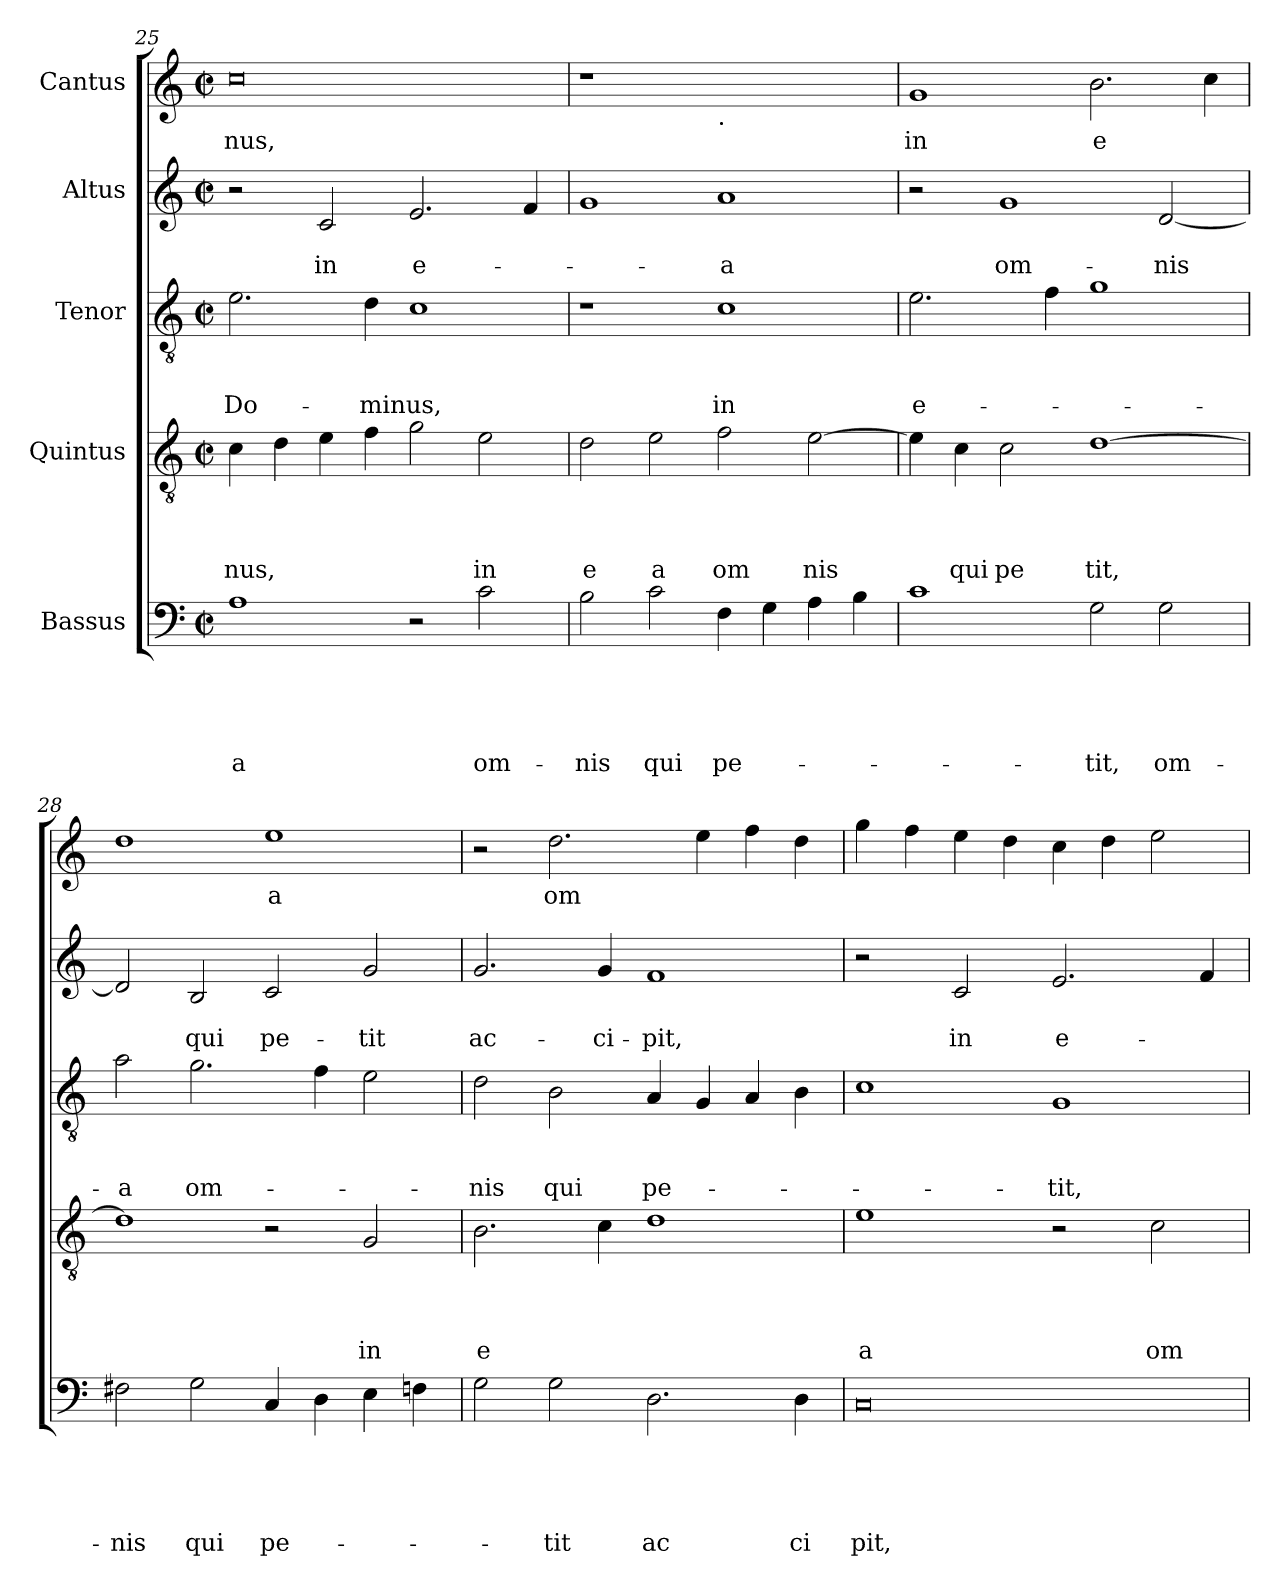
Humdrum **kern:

**kern	**text	**text	**text	**text	**text	**kern	**text	**text	**text	**text	**kern	**text	**text	**text	**kern	**text	**text	**kern	**text
*part5	*part5	*part5	*part5	*part5	*part5	*part4	*part4	*part4	*part4	*part4	*part3	*part3	*part3	*part3	*part2	*part2	*part2	*part1	*part1
*staff5	*staff5	*staff5	*staff5	*staff5	*staff5	*staff4	*staff4	*staff4	*staff4	*staff4	*staff3	*staff3	*staff3	*staff3	*staff2	*staff2	*staff2	*staff1	*staff1
*I"Bassus	*	*	*	*	*	*I"Quintus	*	*	*	*	*I"Tenor	*	*	*	*I"Altus	*	*	*I"Cantus	*
*clefF4	*	*	*	*	*	*clefGv2	*	*	*	*	*clefGv2	*	*	*	*clefG2	*	*	*clefG2	*
*k[]	*	*	*	*	*	*k[]	*	*	*	*	*k[]	*	*	*	*k[]	*	*	*k[]	*
*C:	*	*	*	*	*	*C:	*	*	*	*	*C:	*	*	*	*C:	*	*	*C:	*
*M2/2	*	*	*	*	*	*M2/2	*	*	*	*	*M2/2	*	*	*	*M2/2	*	*	*M2/2	*
*met(c|)	*	*	*	*	*	*met(c|)	*	*	*	*	*met(c|)	*	*	*	*met(c|)	*	*	*met(c|)	*
=25	=25	=25	=25	=25	=25	=25	=25	=25	=25	=25	=25	=25	=25	=25	=25	=25	=25	=25	=25
!	!	!	!	!	!LO:LY:b	!	!	!	!	!LO:LY:b	!	!	!	!LO:LY:b	!	!	!	!	!LO:LY:b
1A	.	.	.	.	-a	4c\	.	.	.	nus,	2.e\	.	.	Do-	2r	.	.	0cc	nus,
.	.	.	.	.	.	4d\	.	.	.	.	.	.	.	.	.	.	.	.	.
!	!	!	!	!	!	!	!	!	!	!	!	!	!	!	!	!	!LO:LY:b	!	!
.	.	.	.	.	.	4e\	.	.	.	.	.	.	.	.	2c/	.	in	.	.
!	!	!	!	!	!	!	!	!	!	!	!	!	!	!LO:LY:b	!	!	!	!	!
.	.	.	.	.	.	4f\	.	.	.	.	4d\	.	.	-minus,	.	.	.	.	.
!	!	!	!	!	!	!	!	!	!	!	!	!	!	!	!	!	!LO:LY:b	!	!
2r	.	.	.	.	.	2g\	.	.	.	.	1c	.	.	.	2.e/	.	e-	.	.
!	!	!	!	!	!LO:LY:b	!	!	!	!	!LO:LY:b	!	!	!	!	!	!	!	!	!
2c\	.	.	.	.	om-	2e\	.	.	.	in	.	.	.	.	.	.	.	.	.
.	.	.	.	.	.	.	.	.	.	.	.	.	.	.	4f/	.	.	.	.
=26	=26	=26	=26	=26	=26	=26	=26	=26	=26	=26	=26	=26	=26	=26	=26	=26	=26	=26	=26
!	!	!	!	!	!LO:LY:b	!	!	!	!	!LO:LY:b	!	!	!	!	!	!	!	!	!
2B\	.	.	.	.	-nis	2d\	.	.	.	e	1r	.	.	.	1g	.	.	1r	.
!	!	!	!	!	!LO:LY:b	!	!	!	!	!LO:LY:b	!	!	!	!	!	!	!	!	!
2c\	.	.	.	.	qui	2e\	.	.	.	a	.	.	.	.	.	.	.	.	.
!	!	!	!	!	!	!	!	!	!	!	!	!	!	!	!	!	!	!LO:TX:b:t=.	!
!	!	!	!	!	!LO:LY:b	!	!	!	!	!LO:LY:b	!	!	!	!LO:LY:b	!	!	!LO:LY:b	!	!
4F\	.	.	.	.	pe-	2f\	.	.	.	om	1c	.	.	in	1a	.	-a	1ryy	.
4G\	.	.	.	.	.	.	.	.	.	.	.	.	.	.	.	.	.	.	.
!	!	!	!	!	!	!	!	!	!	!LO:LY:b	!	!	!	!	!	!	!	!	!
4A\	.	.	.	.	.	[>2e\	.	.	.	nis	.	.	.	.	.	.	.	.	.
4B\	.	.	.	.	.	.	.	.	.	.	.	.	.	.	.	.	.	.	.
=27	=27	=27	=27	=27	=27	=27	=27	=27	=27	=27	=27	=27	=27	=27	=27	=27	=27	=27	=27
!	!	!	!	!	!	!	!	!	!	!	!	!	!	!LO:LY:b	!	!	!	!	!LO:LY:b
1c	.	.	.	.	.	4e\]	.	.	.	.	2.e\	.	.	e-	2r	.	.	1g	in
!	!	!	!	!	!	!	!	!	!	!LO:LY:b	!	!	!	!	!	!	!	!	!
.	.	.	.	.	.	4c\	.	.	.	qui	.	.	.	.	.	.	.	.	.
!	!	!	!	!	!	!	!	!	!	!LO:LY:b	!	!	!	!	!	!	!LO:LY:b	!	!
.	.	.	.	.	.	2c\	.	.	.	pe	.	.	.	.	1g	.	om-	.	.
.	.	.	.	.	.	.	.	.	.	.	4f\	.	.	.	.	.	.	.	.
!	!	!	!	!	!LO:LY:b	!	!	!	!	!LO:LY:b	!	!	!	!	!	!	!	!	!LO:LY:b
2G\	.	.	.	.	-tit,	[>1d	.	.	.	tit,	1g	.	.	.	.	.	.	2.b\	e
!	!	!	!	!	!LO:LY:b	!	!	!	!	!	!	!	!	!	!	!	!LO:LY:b	!	!
2G\	.	.	.	.	om-	.	.	.	.	.	.	.	.	.	[<2d/	.	-nis	.	.
.	.	.	.	.	.	.	.	.	.	.	.	.	.	.	.	.	.	4cc\	.
=28	=28	=28	=28	=28	=28	=28	=28	=28	=28	=28	=28	=28	=28	=28	=28	=28	=28	=28	=28
!	!	!	!	!	!LO:LY:b	!	!	!	!	!	!	!	!	!LO:LY:b	!	!	!	!	!
2F#X\	.	.	.	.	-nis	1d]	.	.	.	.	2a\	.	.	-a	2d/]	.	.	1dd	.
!	!	!	!	!	!LO:LY:b	!	!	!	!	!	!	!	!	!LO:LY:b	!	!	!LO:LY:b	!	!
2G\	.	.	.	.	qui	.	.	.	.	.	2.g\	.	.	om-	2B/	.	qui	.	.
!	!	!	!	!	!LO:LY:b	!	!	!	!	!	!	!	!	!	!	!	!LO:LY:b	!	!LO:LY:b
4C/	.	.	.	.	pe-	2r	.	.	.	.	.	.	.	.	2c/	.	pe-	1ee	a
4D\	.	.	.	.	.	.	.	.	.	.	4f\	.	.	.	.	.	.	.	.
!	!	!	!	!	!	!	!	!	!	!LO:LY:b	!	!	!	!	!	!	!LO:LY:b	!	!
4E\	.	.	.	.	.	2G/	.	.	.	in	2e\	.	.	.	2g/	.	-tit	.	.
4Fn\	.	.	.	.	.	.	.	.	.	.	.	.	.	.	.	.	.	.	.
!!LO:LB:g=z
=29	=29	=29	=29	=29	=29	=29	=29	=29	=29	=29	=29	=29	=29	=29	=29	=29	=29	=29	=29
!	!	!	!	!	!	!	!	!	!	!LO:LY:b	!	!	!	!LO:LY:b	!	!	!LO:LY:b	!	!
2G\	.	.	.	.	.	2.B\	.	.	.	e	2d\	.	.	-nis	2.g/	.	ac-	2r	.
!	!	!	!	!	!LO:LY:b	!	!	!	!	!	!	!	!	!LO:LY:b	!	!	!	!	!LO:LY:b
2G\	.	.	.	.	-tit	.	.	.	.	.	2B\	.	.	qui	.	.	.	2.dd\	om
!	!	!	!	!	!	!	!	!	!	!	!	!	!	!	!	!	!LO:LY:b	!	!
.	.	.	.	.	.	4c\	.	.	.	.	.	.	.	.	4g/	.	-ci-	.	.
!	!	!	!	!	!LO:LY:b	!	!	!	!	!	!	!	!	!LO:LY:b	!	!	!LO:LY:b	!	!
2.D\	.	.	.	.	ac	1d	.	.	.	.	4A/	.	.	pe-	1f	.	-pit,	.	.
.	.	.	.	.	.	.	.	.	.	.	4G/	.	.	.	.	.	.	4ee\	.
.	.	.	.	.	.	.	.	.	.	.	4A/	.	.	.	.	.	.	4ff\	.
!	!	!	!	!	!LO:LY:b	!	!	!	!	!	!	!	!	!	!	!	!	!	!
4D\	.	.	.	.	ci	.	.	.	.	.	4B\	.	.	.	.	.	.	4dd\	.
=30	=30	=30	=30	=30	=30	=30	=30	=30	=30	=30	=30	=30	=30	=30	=30	=30	=30	=30	=30
!	!	!	!	!	!LO:LY:b	!	!	!	!	!LO:LY:b	!	!	!	!	!	!	!	!	!
0C	.	.	.	.	pit,	1e	.	.	.	a	1c	.	.	.	2r	.	.	4gg\	.
.	.	.	.	.	.	.	.	.	.	.	.	.	.	.	.	.	.	4ff\	.
!	!	!	!	!	!	!	!	!	!	!	!	!	!	!	!	!	!LO:LY:b	!	!
.	.	.	.	.	.	.	.	.	.	.	.	.	.	.	2c/	.	in	4ee\	.
.	.	.	.	.	.	.	.	.	.	.	.	.	.	.	.	.	.	4dd\	.
!	!	!	!	!	!	!	!	!	!	!	!	!	!	!LO:LY:b	!	!	!LO:LY:b	!	!
.	.	.	.	.	.	2r	.	.	.	.	1G	.	.	-tit,	2.e/	.	e-	4cc\	.
.	.	.	.	.	.	.	.	.	.	.	.	.	.	.	.	.	.	4dd\	.
!	!	!	!	!	!	!	!	!	!	!LO:LY:b	!	!	!	!	!	!	!	!	!
.	.	.	.	.	.	2c\	.	.	.	om	.	.	.	.	.	.	.	2ee\	.
.	.	.	.	.	.	.	.	.	.	.	.	.	.	.	4f/	.	.	.	.
=	=	=	=	=	=	=	=	=	=	=	=	=	=	=	=	=	=	=	=
*-	*-	*-	*-	*-	*-	*-	*-	*-	*-	*-	*-	*-	*-	*-	*-	*-	*-	*-	*-
